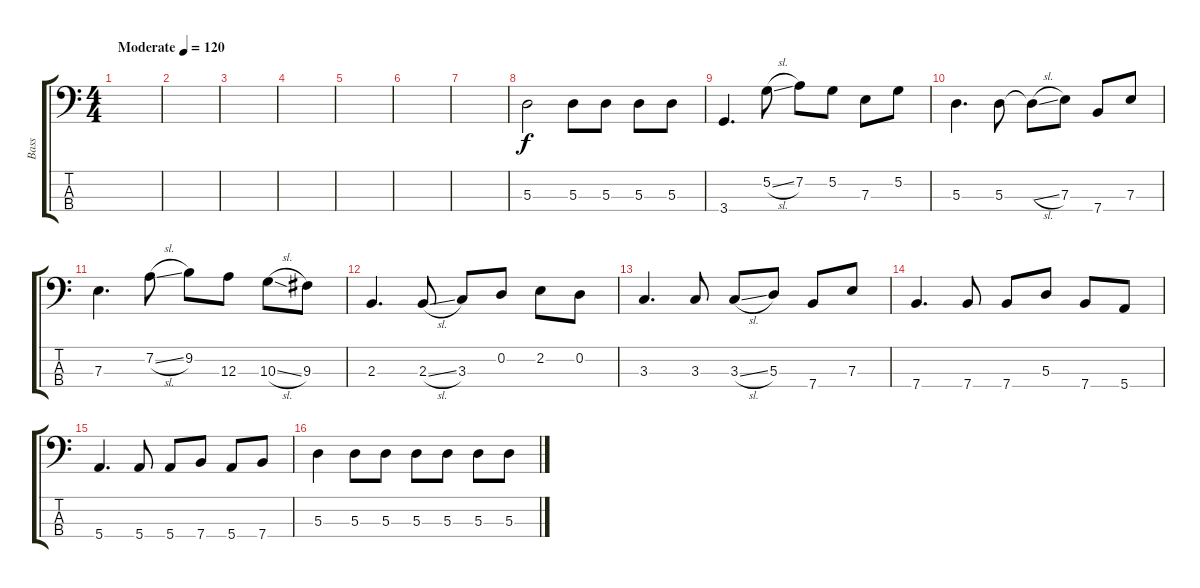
\track ("Bass" "Bass") {instrument electricbassfinger}
\staff {score tabs}
\tuning (G2 D2 A1 E1) {hide}
\ts (4 4)
\tempo (120 "Moderate")
\clef f4
\ks c
|
|
|
|
|
|
|
5.3.2 5.3.8 5.3.8 5.3.8 5.3.8 |
3.4.4{d} 5.2{sl}.8 7.2.8 5.2.8 7.3.8 5.2.8 |
5.3.4{d} 5.3.8 5.3{sl t}.8 7.3.8 7.4.8 7.3.8 |
7.3.4{d} 7.2{sl}.8 9.2.8 12.3.8 10.3{sl}.8 9.3.8 |
2.3.4{d} 2.3{sl}.8 3.3.8 0.2.8 2.2.8 0.2.8 |
3.3.4{d} 3.3.8 3.3{sl}.8 5.3.8 7.4.8 7.3.8 |
7.4.4{d} 7.4.8 7.4.8 5.3.8 7.4.8 5.4.8 |
5.4.4{d} 5.4.8 5.4.8 7.4.8 5.4.8 7.4.8 |
5.3.4 5.3.8 5.3.8 5.3.8 5.3.8 5.3.8 5.3.8
